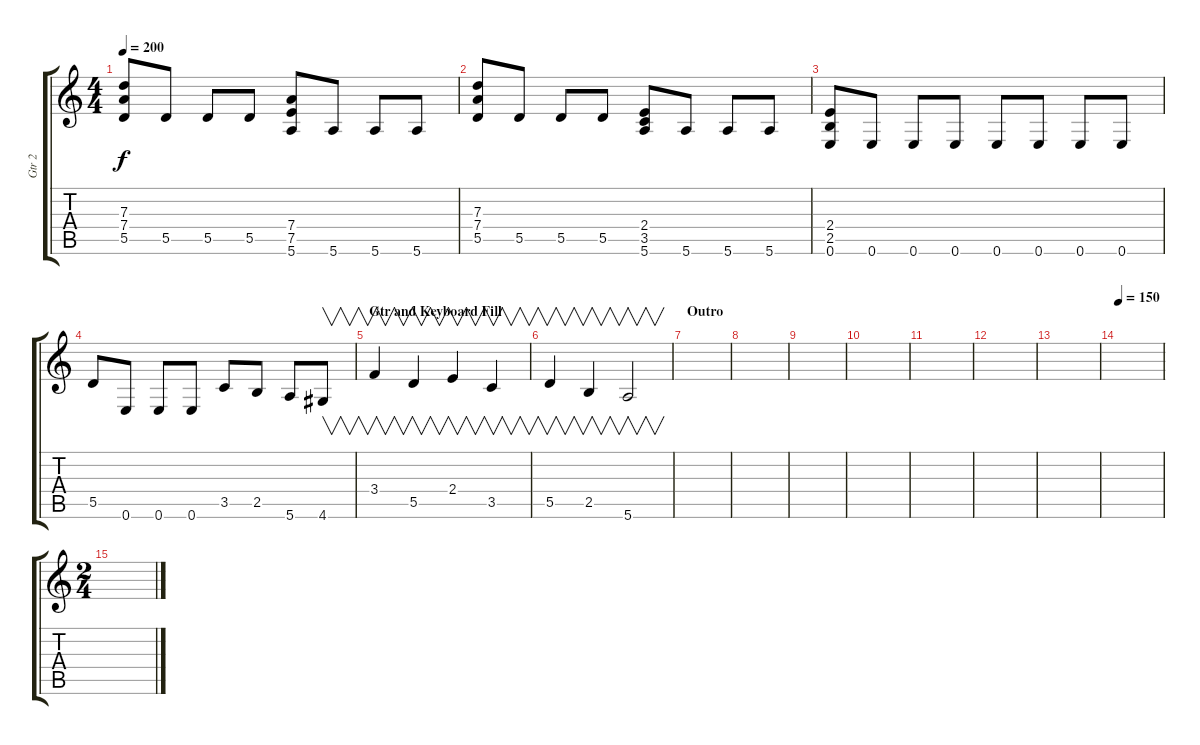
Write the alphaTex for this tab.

\track ("Gtr 2" "Gtr 2") {instrument overdrivenguitar}
\staff {score tabs}
\tuning (E4 B3 G3 D3 A2 E2) {hide}
\ts (4 4)
\tempo 200
\clef g2
\ks c
(7.3 7.4 5.5).8{dy f} 5.5.8 5.5.8 5.5.8 (7.4 7.5 5.6).8 5.6.8 5.6.8 5.6.8 |
(7.3 7.4 5.5).8 5.5.8 5.5.8 5.5.8 (2.4 3.5 5.6).8 5.6.8 5.6.8 5.6.8 |
(2.4 2.5 0.6).8 0.6.8 0.6.8 0.6.8 0.6.8 0.6.8 0.6.8 0.6.8 |
5.5.8 0.6.8 0.6.8 0.6.8 3.5.8 2.5.8 5.6.8 4.6.8{v} |
\section ("" "Gtr and Keyboard Fill")
3.4.4{v} 5.5.4{v} 2.4.4{v} 3.5.4{v} |
5.5.4{v} 2.5.4{v} 5.6.2{v} |
\section ("" "Outro")
|
|
|
|
|
|
|
\tempo 150
|
\ts (2 4)
